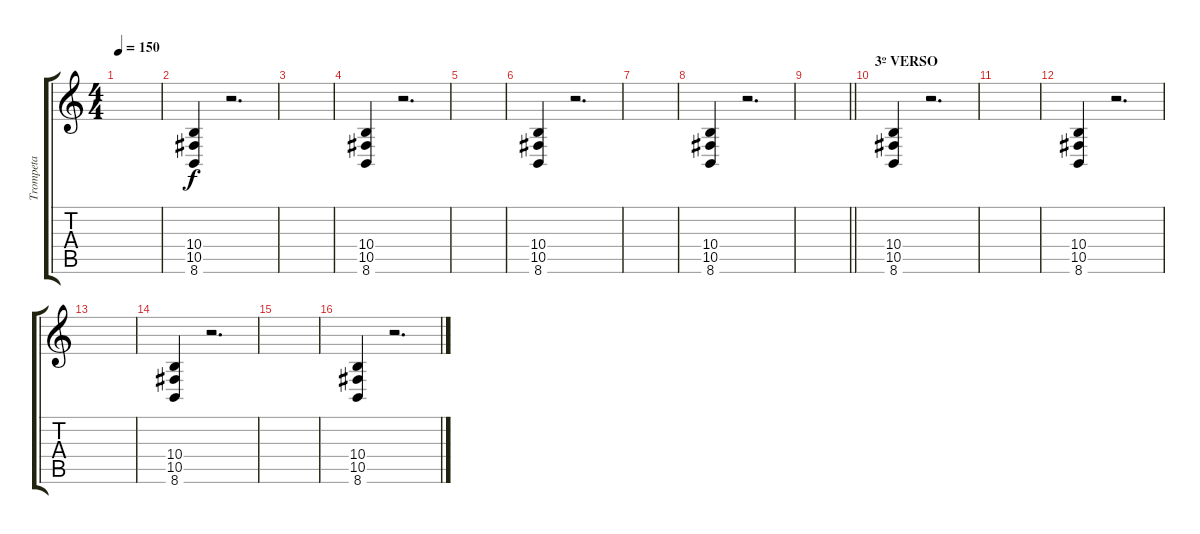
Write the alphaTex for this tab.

\track ("Trompeta" "Trompeta") {instrument trumpet}
\staff {score tabs}
\tuning (Eb4 Bb3 Gb3 Db3 Ab2 Eb2) {hide}
\ts (4 4)
\tempo 150
\clef g2
\ks c
|
(10.4 10.5 8.6).4 r.2{d} |
|
(10.4 10.5 8.6).4 r.2{d} |
|
(10.4 10.5 8.6).4 r.2{d} |
|
(10.4 10.5 8.6).4 r.2{d} |
\barLineRight lightlight
|
\section ("" "3º VERSO")
(10.4 10.5 8.6).4 r.2{d} |
|
(10.4 10.5 8.6).4 r.2{d} |
|
(10.4 10.5 8.6).4 r.2{d} |
|
(10.4 10.5 8.6).4 r.2{d}
